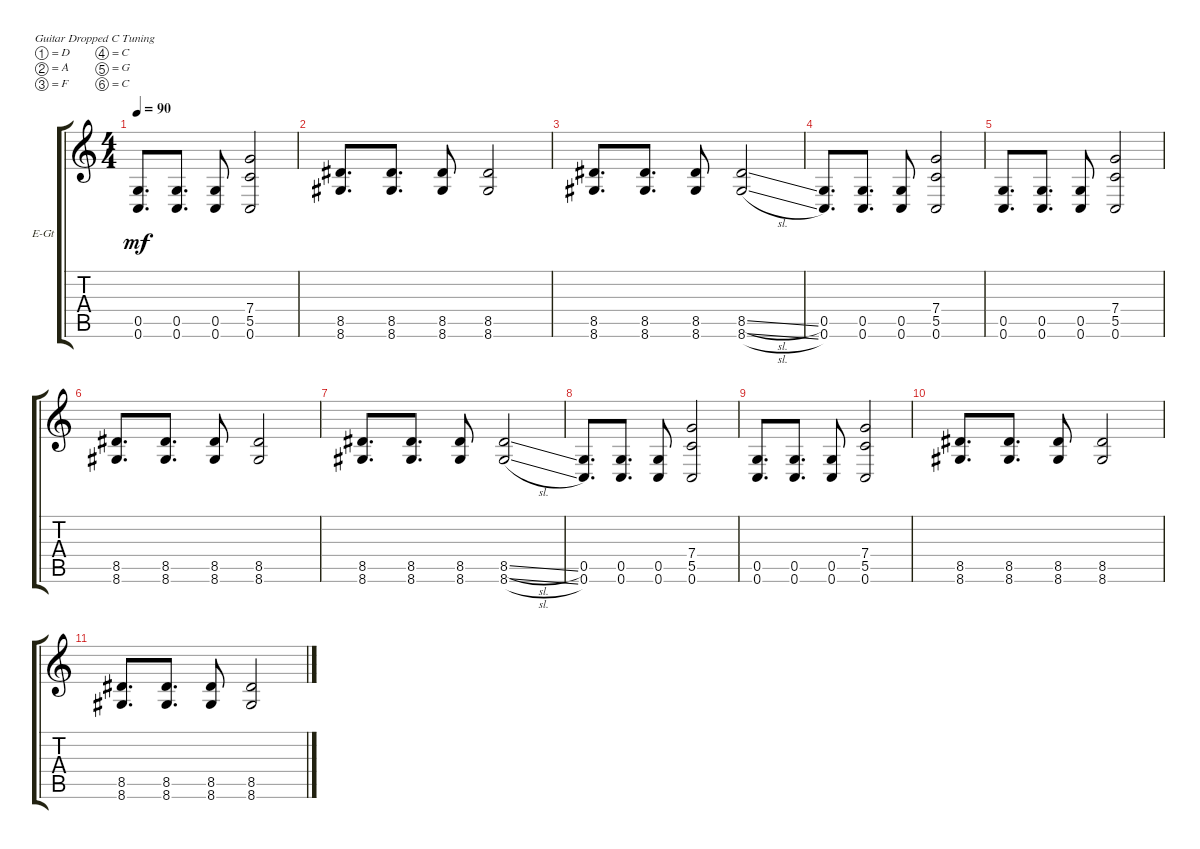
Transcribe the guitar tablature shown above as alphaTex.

\defaultSystemsLayout 4
\bracketExtendMode groupsimilarinstruments
\firstSystemTrackNameOrientation horizontal
\otherSystemsTrackNameOrientation horizontal
\track ("Electric Guitar" "E-Gt") {instrument overdrivenguitar}
\staff {score tabs}
\tuning (D4 A3 F3 C3 G2 C2)
\ts (4 4)
\tempo 90
\clef g2
\ks c
(0.6 0.5).8{d dy mf} (0.6 0.5).8{d} (0.6 0.5).8 (5.5 0.6 7.4).2 |
(8.6 8.5).8{d} (8.6 8.5).8{d} (8.6 8.5).8 (8.5 8.6).2 |
(8.6 8.5).8{d} (8.6 8.5).8{d} (8.6 8.5).8 (8.5{sl} 8.6{sl}).2 |
(0.6 0.5).8{d} (0.6 0.5).8{d} (0.6 0.5).8 (7.4 5.5 0.6).2 |
(0.6 0.5).8{d} (0.6 0.5).8{d} (0.6 0.5).8 (5.5 7.4 0.6).2 |
(8.6 8.5).8{d} (8.6 8.5).8{d} (8.6 8.5).8 (8.5 8.6).2 |
(8.6 8.5).8{d} (8.6 8.5).8{d} (8.6 8.5).8 (8.5{sl} 8.6{sl}).2 |
(0.6 0.5).8{d} (0.6 0.5).8{d} (0.6 0.5).8 (5.5 0.6 7.4).2 |
(0.6 0.5).8{d} (0.6 0.5).8{d} (0.6 0.5).8 (5.5 0.6 7.4).2 |
(8.6 8.5).8{d} (8.6 8.5).8{d} (8.6 8.5).8 (8.5 8.6).2 |
(8.6 8.5).8{d} (8.6 8.5).8{d} (8.6 8.5).8 (8.5 8.6).2
